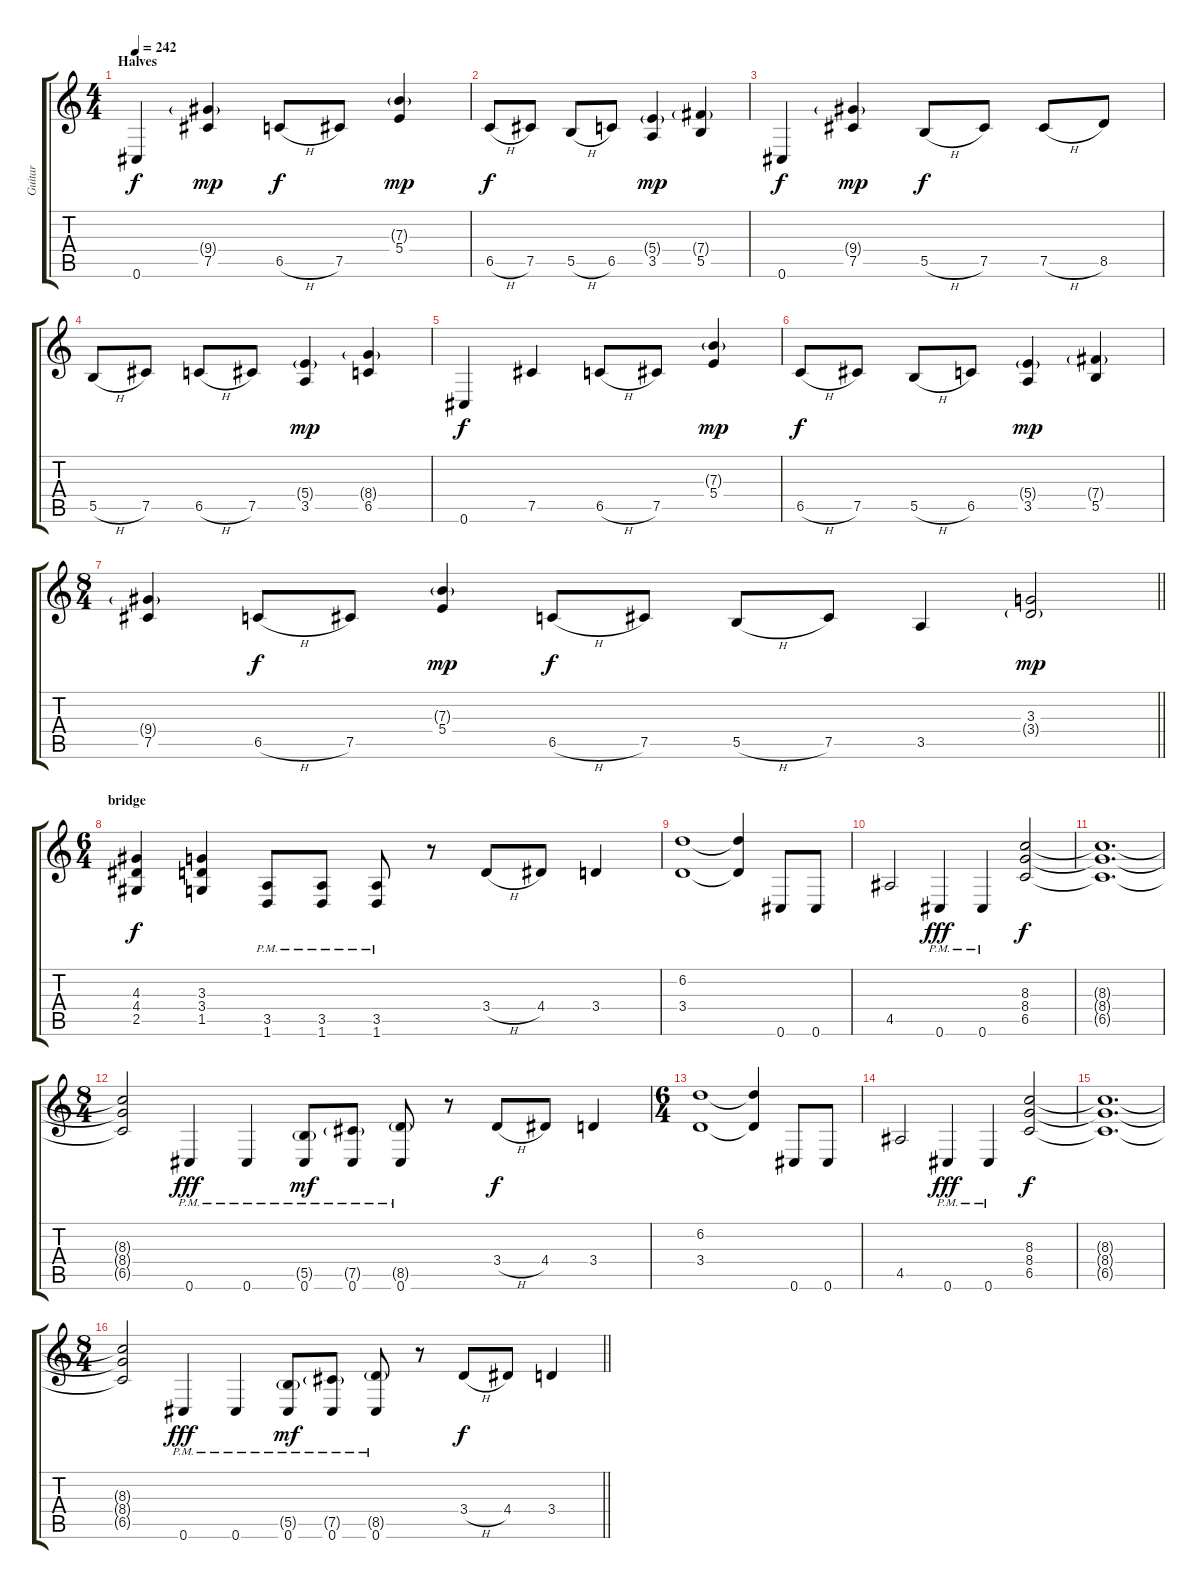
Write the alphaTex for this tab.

\track ("Guitar" "Guitar") {instrument distortionguitar}
\staff {score tabs}
\tuning (Db4 Ab3 E3 B2 Gb2 Db2) {hide}
\ts (4 4)
\section ("" "Halves")
\tempo 242
\clef g2
\ks c
0.6.4{dy f} (9.4{g} 7.5).4{dy mp} 6.5{h}.8{dy f} 7.5.8 (7.3{g} 5.4).4{dy mp} |
6.5{h}.8{dy f} 7.5.8 5.5{h}.8 6.5.8 (5.4{g} 3.5).4{dy mp} (7.4{g} 5.5).4 |
0.6.4{dy f} (9.4{g} 7.5).4{dy mp} 5.5{h}.8{dy f} 7.5.8 7.5{h}.8 8.5.8 |
5.5{h}.8 7.5.8 6.5{h}.8 7.5.8 (5.4{g} 3.5).4{dy mp} (8.4{g} 6.5).4 |
0.6.4{dy f} 7.5.4 6.5{h}.8 7.5.8 (7.3{g} 5.4).4{dy mp} |
6.5{h}.8{dy f} 7.5.8 5.5{h}.8 6.5.8 (5.4{g} 3.5).4{dy mp} (7.4{g} 5.5).4 |
\ts (8 4)
\barLineRight lightlight
(9.4{g} 7.5).4 6.5{h}.8{dy f} 7.5.8 (7.3{g} 5.4).4{dy mp} 6.5{h}.8{dy f} 7.5.8 5.5{h}.8 7.5.8 3.5.4 (3.3 3.4{g}).2{dy mp} |
\ts (6 4)
\section ("" "bridge")
(4.3 4.4 2.5).4{dy f} (3.3 3.4 1.5).4 (3.5{pm} 1.6{pm}).8 (3.5{pm} 1.6{pm}).8 (3.5{pm} 1.6{pm}).8 r.8 3.4{h}.8 4.4.8 3.4.4 |
(6.2 3.4).1 (6.2{t} 3.4{t}).4 0.6.8 0.6.8 |
4.5.2 0.6{pm}.4{dy fff} 0.6{pm}.4 (8.3 8.4 6.5).2{dy f} |
(8.3{t} 8.4{t} 6.5{t}).1{d} |
\ts (8 4)
(8.3{t} 8.4{t} 6.5{t}).2 0.6{pm}.4{dy fff} 0.6{pm}.4 (5.5{g pm} 0.6{pm}).8{dy mf} (7.5{g pm} 0.6{pm}).8 (8.5{g pm} 0.6{pm}).8 r.8 3.4{h}.8{dy f} 4.4.8 3.4.4 |
\ts (6 4)
(6.2 3.4).1 (6.2{t} 3.4{t}).4 0.6.8 0.6.8 |
4.5.2 0.6{pm}.4{dy fff} 0.6{pm}.4 (8.3 8.4 6.5).2{dy f} |
(8.3{t} 8.4{t} 6.5{t}).1{d} |
\ts (8 4)
\barLineRight lightlight
(8.3{t} 8.4{t} 6.5{t}).2 0.6{pm}.4{dy fff} 0.6{pm}.4 (5.5{g pm} 0.6{pm}).8{dy mf} (7.5{g pm} 0.6{pm}).8 (8.5{g pm} 0.6{pm}).8 r.8 3.4{h}.8{dy f} 4.4.8 3.4.4
